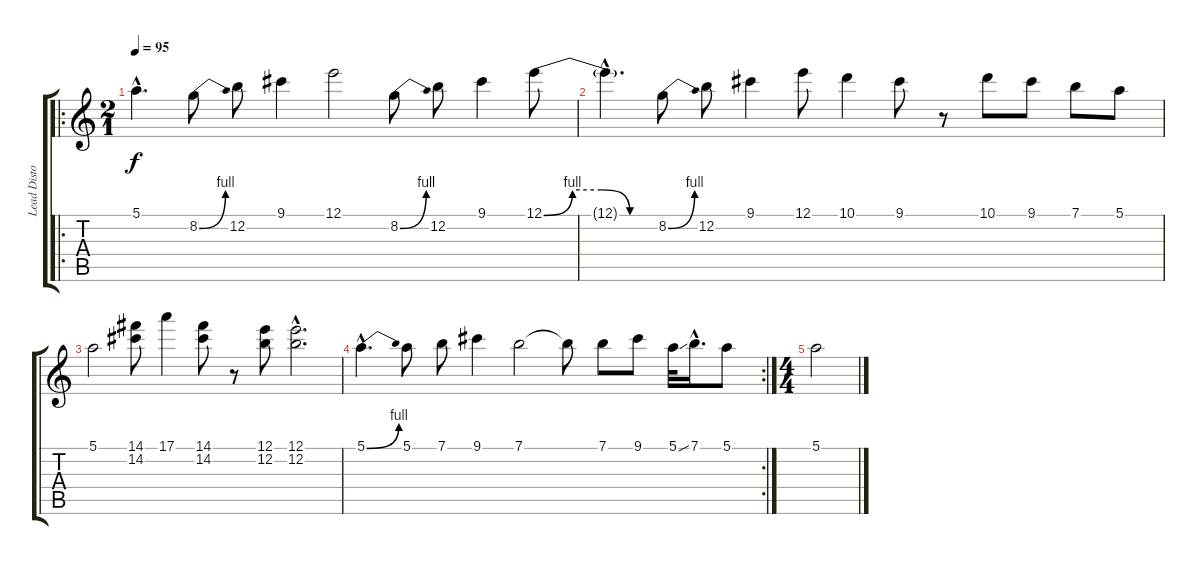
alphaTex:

\track ("Lead Distortion" "Lead Disto") {instrument overdrivenguitar}
\staff {score tabs}
\tuning (E4 B3 G3 D3 A2 E2) {hide}
\ro
\ts (2 1)
\tempo 95
\clef g2
\ks c
5.1{hac}.4{d dy f} 8.2{be (bend 0 0 60 4)}.8 12.2.8 9.1.4 12.1.2 8.2{be (bend 0 0 60 4)}.8 12.2.8 9.1.4 12.1{be (custom 0 0 15 4 30 4 45 0 60 0)}.8 |
12.1{hac t}.4{d} 8.2{be (bend 0 0 60 4)}.8 12.2.8 9.1.4 12.1.8 10.1.4 9.1.8 r.8 10.1.8 9.1.8 7.1.8 5.1.8 |
5.1.2 (14.1 14.2).8 17.1.4 (14.1 14.2).8 r.8 (12.1 12.2).8 (12.1{hac} 12.2{hac}).2{d} |
\rc 2
5.1{be (bend 0 0 60 4) hac}.4{d} 5.1.8 7.1.8 9.1.4 7.1.2 7.1{t}.8 7.1.8 9.1.8 5.1{ss}.32 7.1{hac}.16{d} 5.1.8 |
\ts (4 4)
5.1.2
